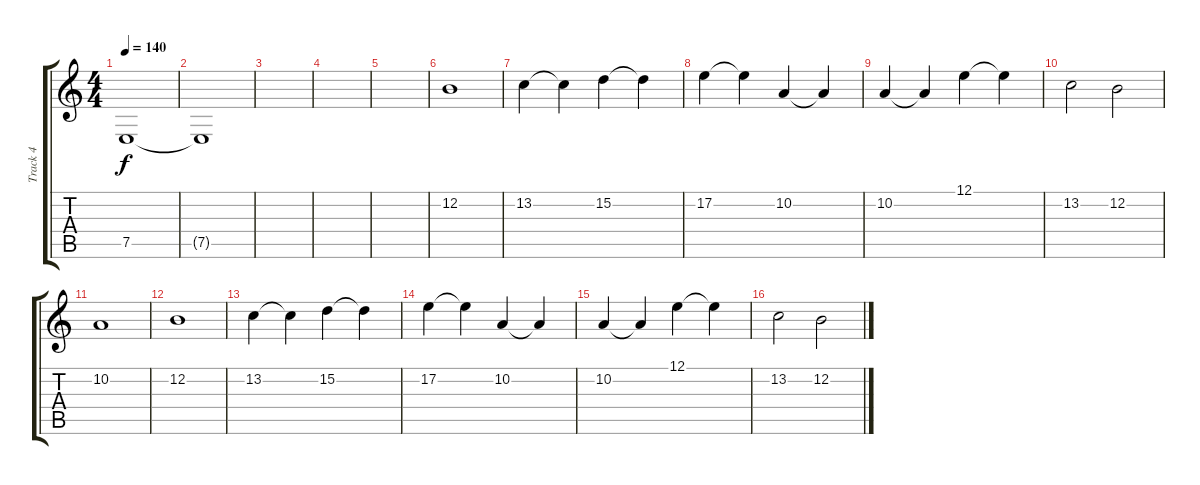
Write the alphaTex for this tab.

\track ("Track 4" "Track 4") {instrument violin}
\staff {score tabs}
\tuning (E4 B3 G3 D3 A2 E2) {hide}
\ts (4 4)
\tempo 140
\clef g2
\ks c
7.5.1{dy f} |
7.5{t}.1 |
|
|
|
12.2.1{volume 13} |
13.2.4 13.2{t}.4 15.2.4 15.2{t}.4 |
17.2.4 17.2{t}.4 10.2.4 10.2{t}.4 |
10.2.4 10.2{t}.4 12.1.4 12.1{t}.4 |
13.2.2 12.2.2 |
10.2.1 |
12.2.1 |
13.2.4 13.2{t}.4 15.2.4 15.2{t}.4 |
17.2.4 17.2{t}.4 10.2.4 10.2{t}.4 |
10.2.4 10.2{t}.4 12.1.4 12.1{t}.4 |
13.2.2 12.2.2
